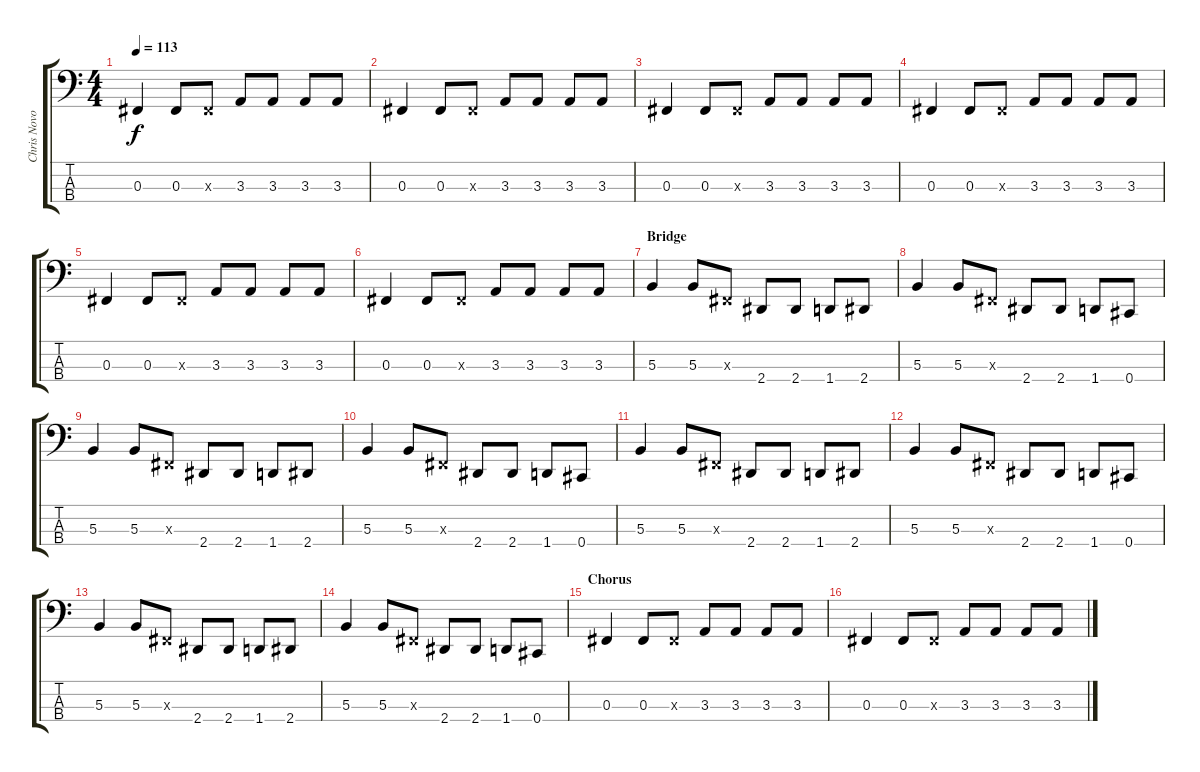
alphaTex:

\track ("Chris Novosolic" "Chris Novo") {instrument electricbasspick}
\staff {score tabs}
\tuning (E2 B1 Gb1 Db1) {hide}
\ts (4 4)
\tempo 113
\clef f4
\ks c
0.3.4{dy f} 0.3.8 0.3{x}.8 3.3.8 3.3.8 3.3.8 3.3.8 |
0.3.4 0.3.8 0.3{x}.8 3.3.8 3.3.8 3.3.8 3.3.8 |
0.3.4 0.3.8 0.3{x}.8 3.3.8 3.3.8 3.3.8 3.3.8 |
0.3.4 0.3.8 0.3{x}.8 3.3.8 3.3.8 3.3.8 3.3.8 |
0.3.4 0.3.8 0.3{x}.8 3.3.8 3.3.8 3.3.8 3.3.8 |
0.3.4 0.3.8 0.3{x}.8 3.3.8 3.3.8 3.3.8 3.3.8 |
\section ("" "Bridge")
5.3.4 5.3.8 0.3{x}.8 2.4.8 2.4.8 1.4.8 2.4.8 |
5.3.4 5.3.8 0.3{x}.8 2.4.8 2.4.8 1.4.8 0.4.8 |
5.3.4 5.3.8 0.3{x}.8 2.4.8 2.4.8 1.4.8 2.4.8 |
5.3.4 5.3.8 0.3{x}.8 2.4.8 2.4.8 1.4.8 0.4.8 |
5.3.4 5.3.8 0.3{x}.8 2.4.8 2.4.8 1.4.8 2.4.8 |
5.3.4 5.3.8 0.3{x}.8 2.4.8 2.4.8 1.4.8 0.4.8 |
5.3.4 5.3.8 0.3{x}.8 2.4.8 2.4.8 1.4.8 2.4.8 |
5.3.4 5.3.8 0.3{x}.8 2.4.8 2.4.8 1.4.8 0.4.8 |
\section ("" "Chorus")
0.3.4 0.3.8 0.3{x}.8 3.3.8 3.3.8 3.3.8 3.3.8 |
0.3.4 0.3.8 0.3{x}.8 3.3.8 3.3.8 3.3.8 3.3.8
